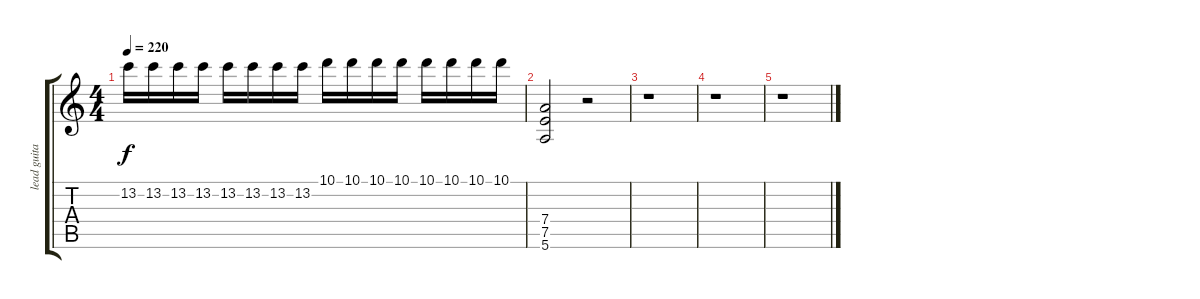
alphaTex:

\track ("lead guitar" "lead guita") {instrument overdrivenguitar}
\staff {score tabs}
\tuning (E4 B3 G3 D3 A2 E2) {hide}
\ts (4 4)
\tempo 220
\clef g2
\ks c
13.2.16{dy f} 13.2.16 13.2.16 13.2.16 13.2.16 13.2.16 13.2.16 13.2.16 10.1.16 10.1.16 10.1.16 10.1.16 10.1.16 10.1.16 10.1.16 10.1.16 |
(7.4 7.5 5.6).2 r.2 |
r.1 |
r.1 |
r.1
